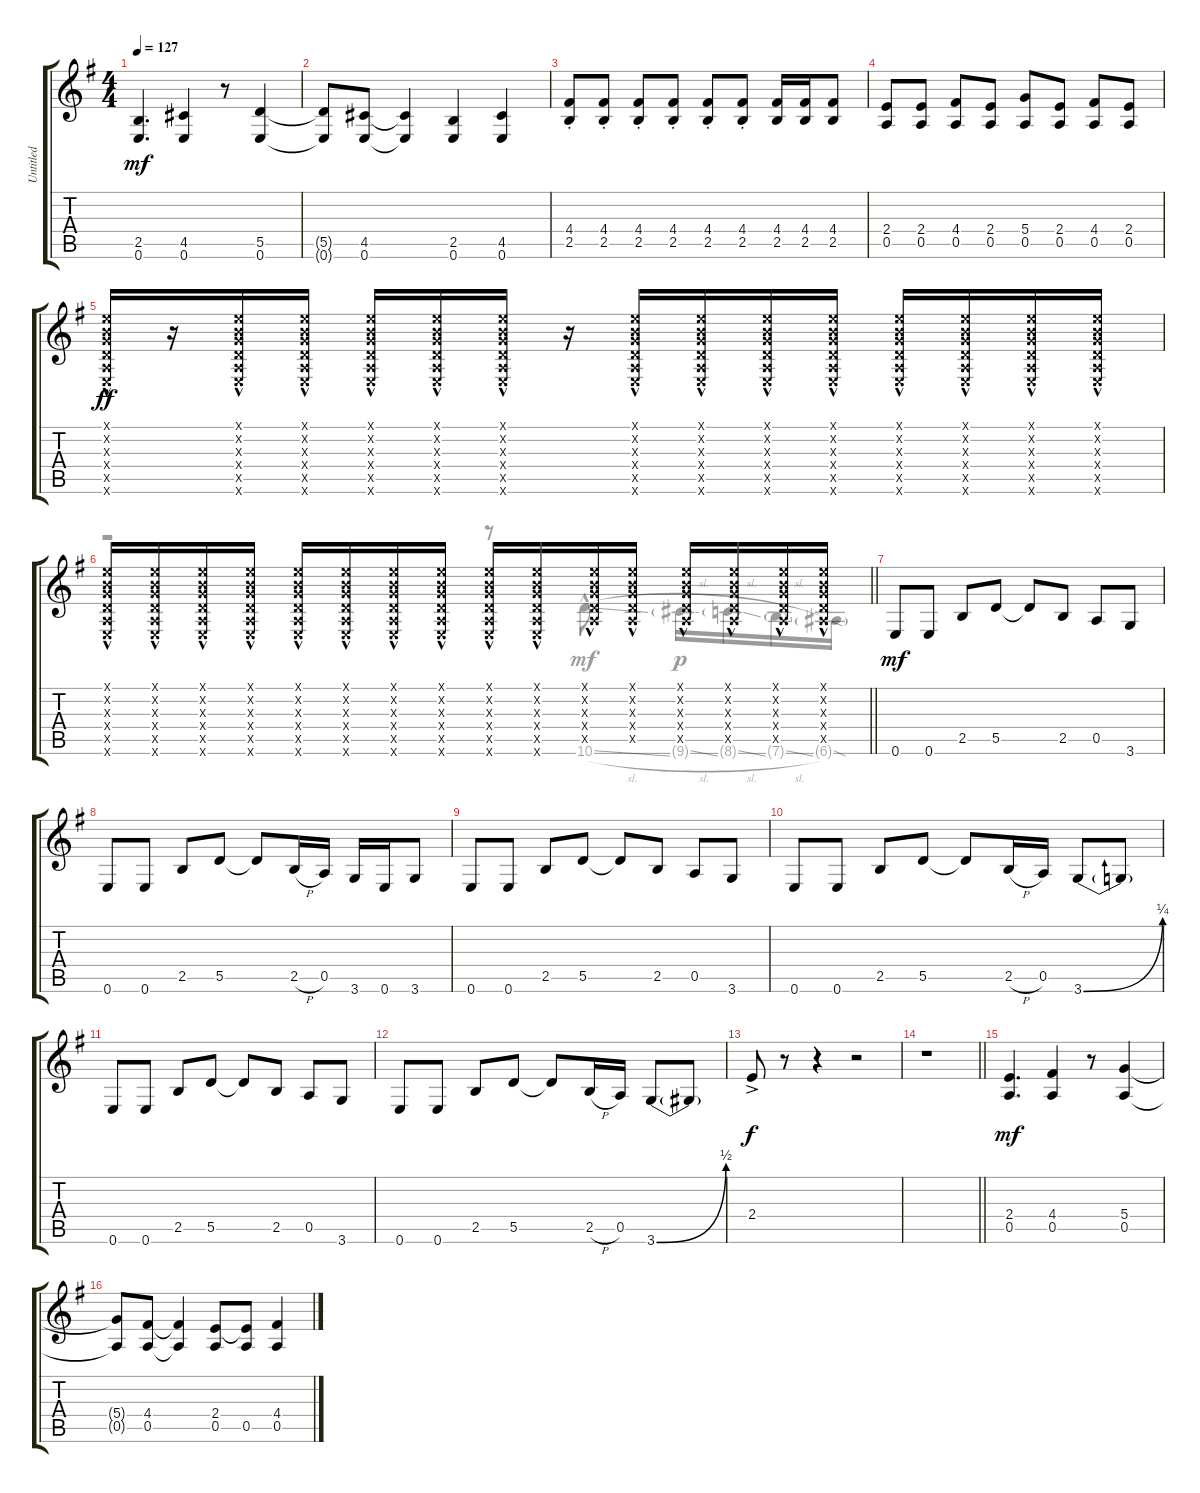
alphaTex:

\track ("Untitled" "Untitled") {instrument overdrivenguitar}
\staff {score tabs}
\tuning (E4 B3 G3 D3 A2 E2) {hide}
\voice
\ts (4 4)
\tempo 127
\clef g2
\ks g
(2.5 0.6).4{d dy mf} (4.5 0.6).4 r.8 (5.5 0.6).4 |
(5.5{t} 0.6{t}).8 (4.5 0.6).8 (4.5{t} 0.6{t}).4 (2.5 0.6).4 (4.5 0.6).4 |
(4.4{st} 2.5{st}).8 (4.4{st} 2.5{st}).8 (4.4{st} 2.5{st}).8 (4.4{st} 2.5{st}).8 (4.4{st} 2.5{st}).8 (4.4{st} 2.5{st}).8 (4.4 2.5).16 (4.4 2.5).16 (4.4 2.5).8 |
(2.4 0.5).8 (2.4 0.5).8 (4.4 0.5).8 (2.4 0.5).8 (5.4 0.5).8 (2.4 0.5).8 (4.4 0.5).8 (2.4 0.5).8 |
(0.1{hac x} 0.2{hac x} 0.3{hac x} 0.4{hac x} 0.5{hac x} 0.6{hac x}).16{dy ff} r.16 (0.1{hac x} 0.2{hac x} 0.3{hac x} 0.4{hac x} 0.5{hac x} 0.6{hac x}).16 (0.1{hac x} 0.2{hac x} 0.3{hac x} 0.4{hac x} 0.5{hac x} 0.6{hac x}).16 (0.1{hac x} 0.2{hac x} 0.3{hac x} 0.4{hac x} 0.5{hac x} 0.6{hac x}).16 (0.1{hac x} 0.2{hac x} 0.3{hac x} 0.4{hac x} 0.5{hac x} 0.6{hac x}).16 (0.1{hac x} 0.2{hac x} 0.3{hac x} 0.4{hac x} 0.5{hac x} 0.6{hac x}).16 r.16 (0.1{hac x} 0.2{hac x} 0.3{hac x} 0.4{hac x} 0.5{hac x} 0.6{hac x}).16 (0.1{hac x} 0.2{hac x} 0.3{hac x} 0.4{hac x} 0.5{hac x} 0.6{hac x}).16 (0.1{hac x} 0.2{hac x} 0.3{hac x} 0.4{hac x} 0.5{hac x} 0.6{hac x}).16 (0.1{hac x} 0.2{hac x} 0.3{hac x} 0.4{hac x} 0.5{hac x} 0.6{hac x}).16 (0.1{hac x} 0.2{hac x} 0.3{hac x} 0.4{hac x} 0.5{hac x} 0.6{hac x}).16 (0.1{hac x} 0.2{hac x} 0.3{hac x} 0.4{hac x} 0.5{hac x} 0.6{hac x}).16 (0.1{hac x} 0.2{hac x} 0.3{hac x} 0.4{hac x} 0.5{hac x} 0.6{hac x}).16 (0.1{hac x} 0.2{hac x} 0.3{hac x} 0.4{hac x} 0.5{hac x} 0.6{hac x}).16 |
\barLineRight lightlight
(0.1{hac x} 0.2{hac x} 0.3{hac x} 0.4{hac x} 0.5{hac x} 0.6{hac x}).16 (0.1{hac x} 0.2{hac x} 0.3{hac x} 0.4{hac x} 0.5{hac x} 0.6{hac x}).16 (0.1{hac x} 0.2{hac x} 0.3{hac x} 0.4{hac x} 0.5{hac x} 0.6{hac x}).16 (0.1{hac x} 0.2{hac x} 0.3{hac x} 0.4{hac x} 0.5{hac x} 0.6{hac x}).16 (0.1{hac x} 0.2{hac x} 0.3{hac x} 0.4{hac x} 0.5{hac x} 0.6{hac x}).16 (0.1{hac x} 0.2{hac x} 0.3{hac x} 0.4{hac x} 0.5{hac x} 0.6{hac x}).16 (0.1{hac x} 0.2{hac x} 0.3{hac x} 0.4{hac x} 0.5{hac x} 0.6{hac x}).16 (0.1{hac x} 0.2{hac x} 0.3{hac x} 0.4{hac x} 0.5{hac x} 0.6{hac x}).16 (0.1{hac x} 0.2{hac x} 0.3{hac x} 0.4{hac x} 0.5{hac x} 0.6{hac x}).16 (0.1{hac x} 0.2{hac x} 0.3{hac x} 0.4{hac x} 0.5{hac x} 0.6{hac x}).16 (0.1{hac x} 0.2{hac x} 0.3{hac x} 0.4{hac x} 0.5{hac x}).16 (0.1{hac x} 0.2{hac x} 0.3{hac x} 0.4{hac x} 0.5{hac x}).16 (0.1{hac x} 0.2{hac x} 0.3{hac x} 0.4{hac x} 0.5{hac x}).16 (0.1{hac x} 0.2{hac x} 0.3{hac x} 0.4{hac x} 0.5{hac x}).16 (0.1{hac x} 0.2{hac x} 0.3{hac x} 0.4{hac x} 0.5{hac x}).16 (0.1{hac x} 0.2{hac x} 0.3{hac x} 0.4{hac x} 0.5{hac x}).16 |
0.6.8{dy mf} 0.6.8 2.5.8 5.5.8 5.5{t}.8 2.5.8 0.5.8 3.6.8 |
0.6.8 0.6.8 2.5.8 5.5.8 5.5{t}.8 2.5{h}.16 0.5.16 3.6.16 0.6.16 3.6.8 |
0.6.8 0.6.8 2.5.8 5.5.8 5.5{t}.8 2.5.8 0.5.8 3.6.8 |
0.6.8 0.6.8 2.5.8 5.5.8 5.5{t}.8 2.5{h}.16 0.5.16 3.6{be (bend 0 0 60 1)}.8 3.6{t}.8 |
0.6.8 0.6.8 2.5.8 5.5.8 5.5{t}.8 2.5.8 0.5.8 3.6.8 |
0.6.8 0.6.8 2.5.8 5.5.8 5.5{t}.8 2.5{h}.16 0.5.16 3.6{be (bend 0 0 60 2)}.8 3.6{t}.8 |
2.4{ac}.8{dy f} r.8 r.4 r.2 |
\barLineRight lightlight
r.1 |
(2.4 0.5).4{d dy mf} (4.4 0.5).4 r.8 (5.4 0.5).4 |
(5.4{t} 0.5{t}).8 (4.4 0.5).8 (4.4{t} 0.5{t}).4 (2.4 0.5).8 (2.4{t} 0.5).8 (4.4 0.5).4
\voice
\clef g2
\ottava regular
\simile none
\ks g
|
|
|
|
|
\barLineRight lightlight
r.2 r.8 10.6{sl hac}.8 9.6{sl g}.16{dy p} 8.6{sl g}.16 7.6{sl g}.16 6.6{sod g}.16 |
|
|
|
|
|
|
|
\barLineRight lightlight
|
|
